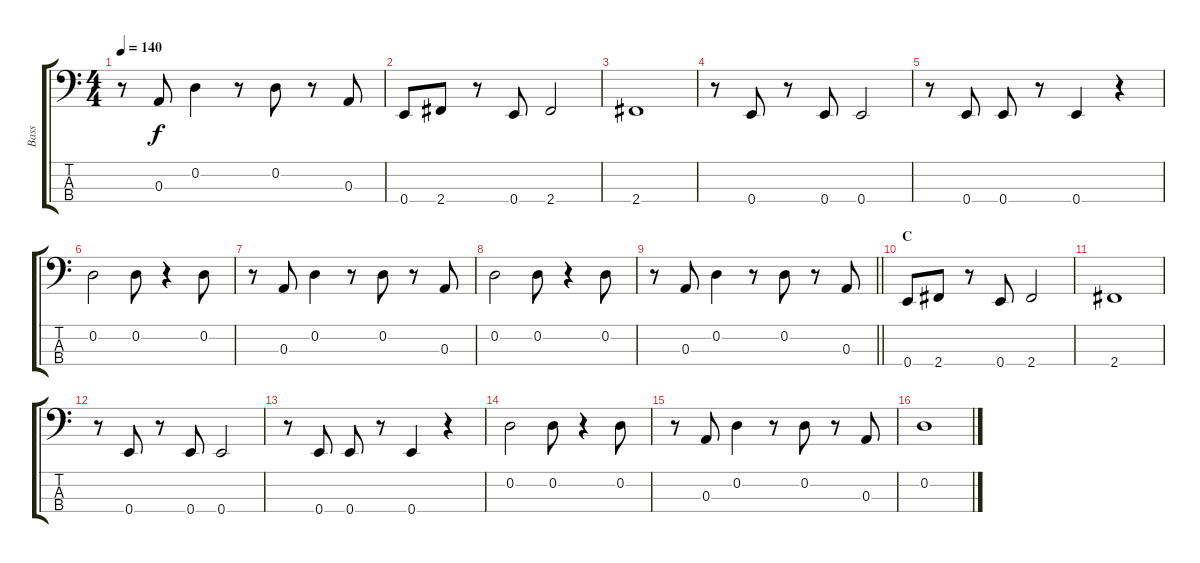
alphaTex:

\track ("Bass" "Bass") {instrument electricbassfinger}
\staff {score tabs}
\tuning (G2 D2 A1 E1) {hide}
\ts (4 4)
\tempo 140
\clef f4
\ks c
r.8{dy f} 0.3.8 0.2.4 r.8 0.2.8 r.8 0.3.8 |
0.4.8 2.4.8 r.8 0.4.8 2.4.2 |
2.4.1 |
r.8 0.4.8 r.8 0.4.8 0.4.2 |
r.8 0.4.8 0.4.8 r.8 0.4.4 r.4 |
0.2.2 0.2.8 r.4 0.2.8 |
r.8 0.3.8 0.2.4 r.8 0.2.8 r.8 0.3.8 |
0.2.2 0.2.8 r.4 0.2.8 |
\barLineRight lightlight
r.8 0.3.8 0.2.4 r.8 0.2.8 r.8 0.3.8 |
\section ("" "C")
0.4.8 2.4.8 r.8 0.4.8 2.4.2 |
2.4.1 |
r.8 0.4.8 r.8 0.4.8 0.4.2 |
r.8 0.4.8 0.4.8 r.8 0.4.4 r.4 |
0.2.2 0.2.8 r.4 0.2.8 |
r.8 0.3.8 0.2.4 r.8 0.2.8 r.8 0.3.8 |
0.2.1
